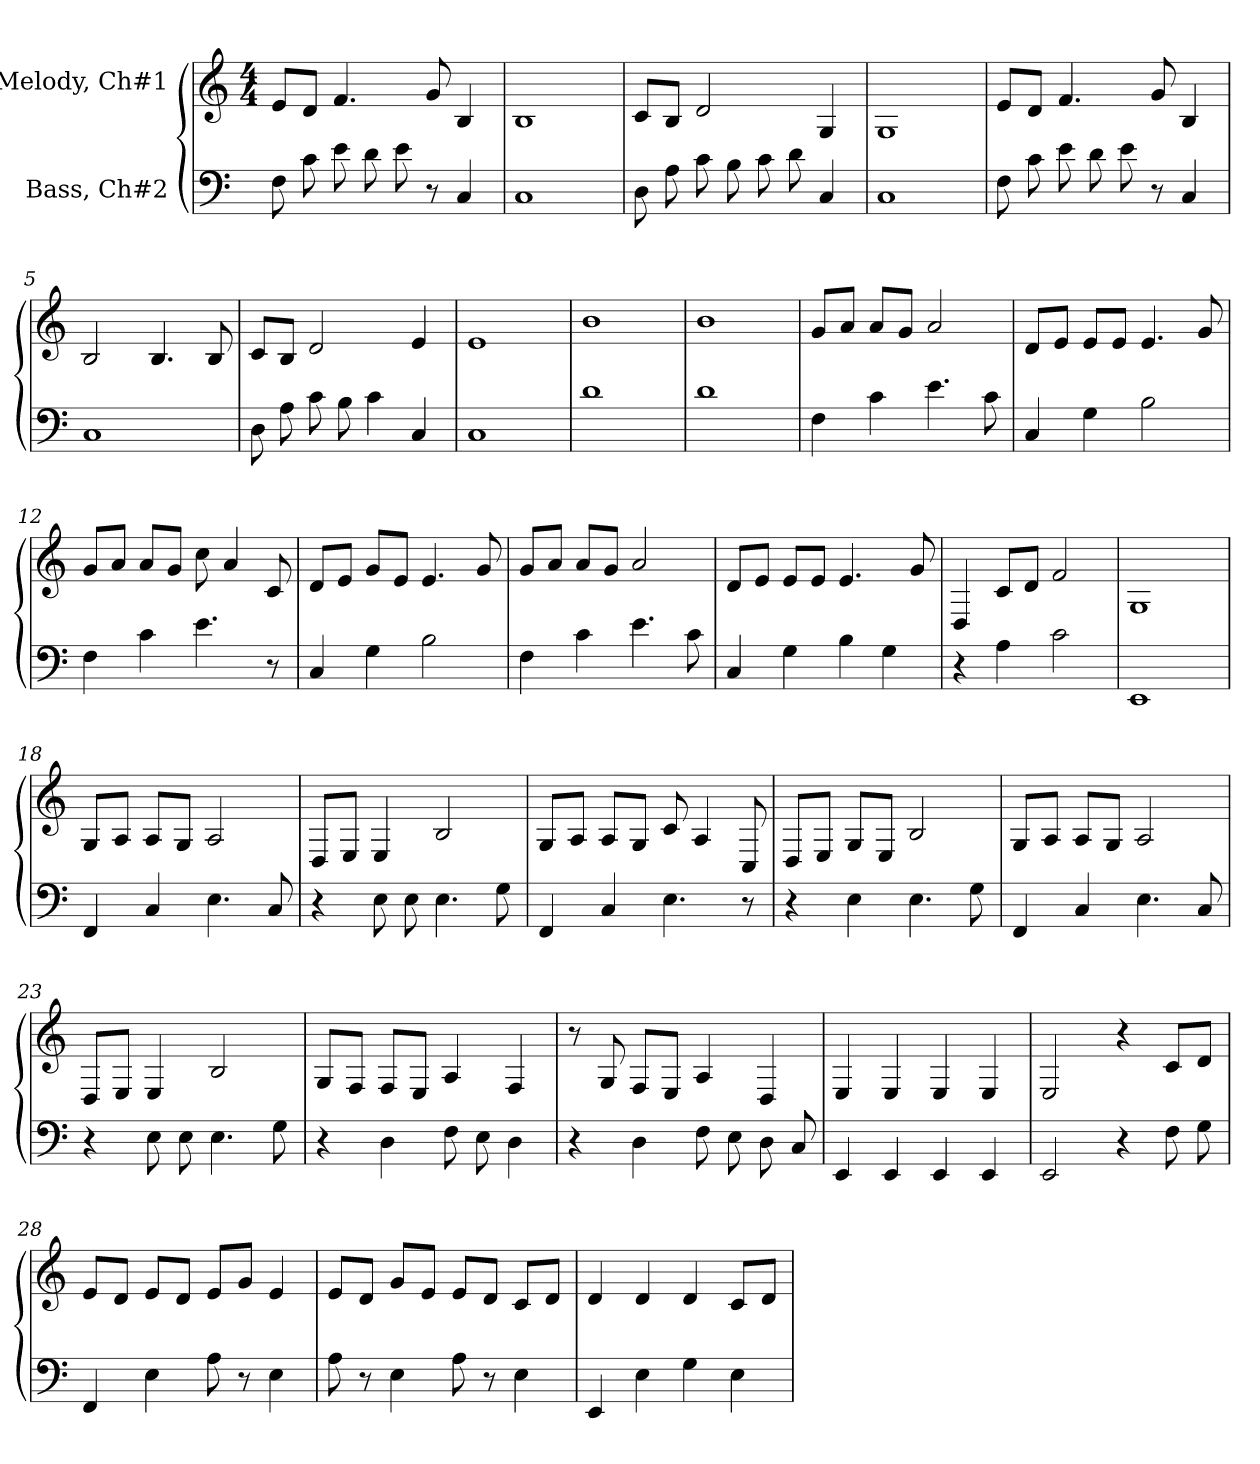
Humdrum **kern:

**kern	**kern
*part2	*part1
*staff2	*staff1
*I"Bass, Ch#2	*I"Melody, Ch#1
*clefF4	*
*	*M4/4
*MM100	*MM100
=	=
8F	8eL
8c	8dJ
8e	4.f
8d	.
8e	.
8r	8g
4C	4B
=1	=1
1C	1B
=2	=2
8D	8cL
8A	8BJ
8c	2d
8B	.
8c	.
8d	.
4C	4G
=3	=3
1C	1G
=4	=4
8F	8eL
8c	8dJ
8e	4.f
8d	.
8e	.
8r	8g
4C	4B
=5	=5
1C	2B
.	4.B
.	8B
=6	=6
8D	8cL
8A	8BJ
8c	2d
8B	.
4c	.
4C	4e
=7	=7
1C	1e
=8	=8
1d	1b
=9	=9
1d	1b
=10	=10
4F	8gL
.	8aJ
4c	8aL
.	8gJ
4.e	2a
8c	.
=11	=11
4C	8dL
.	8eJ
4G	8eL
.	8eJ
2B	4.e
.	8g
=12	=12
4F	8gL
.	8aJ
4c	8aL
.	8gJ
4.e	8cc
.	4a
8r	8c
=13	=13
4C	8dL
.	8eJ
4G	8gL
.	8eJ
2B	4.e
.	8g
=14	=14
4F	8gL
.	8aJ
4c	8aL
.	8gJ
4.e	2a
8c	.
=15	=15
4C	8dL
.	8eJ
4G	8eL
.	8eJ
4B	4.e
4G	.
.	8g
=16	=16
4r	4D
4A	8cL
.	8dJ
2c	2f
=17	=17
1EE	1G
=18	=18
4FF	8GL
.	8AJ
4C	8AL
.	8GJ
4.E	2A
8C	.
=19	=19
4r	8DL
.	8EJ
8E	4E
8E	.
4.E	2B
8G	.
=20	=20
4FF	8GL
.	8AJ
4C	8AL
.	8GJ
4.E	8c
.	4A
8r	8C
=21	=21
4r	8DL
.	8EJ
4E	8GL
.	8EJ
4.E	2B
8G	.
=22	=22
4FF	8GL
.	8AJ
4C	8AL
.	8GJ
4.E	2A
8C	.
=23	=23
4r	8DL
.	8EJ
8E	4E
8E	.
4.E	2B
8G	.
=24	=24
4r	8GL
.	8FJ
4D	8FL
.	8EJ
8F	4A
8E	.
4D	4F
=25	=25
4r	8r
.	8G
4D	8FL
.	8EJ
8F	4A
8E	.
8D	4D
8C	.
=26	=26
4EE	4E
4EE	4E
4EE	4E
4EE	4E
=27	=27
2EE	2E
4r	4r
8F	8cL
8G	8dJ
=28	=28
4FF	8eL
.	8dJ
4E	8eL
.	8dJ
8A	8eL
8r	8gJ
4E	4e
=29	=29
8A	8eL
8r	8dJ
4E	8gL
.	8eJ
8A	8eL
8r	8dJ
4E	8cL
.	8dJ
=30	=30
4EE	4d
4E	4d
4G	4d
4E	8cL
.	8dJ
=	=
*-	*-
